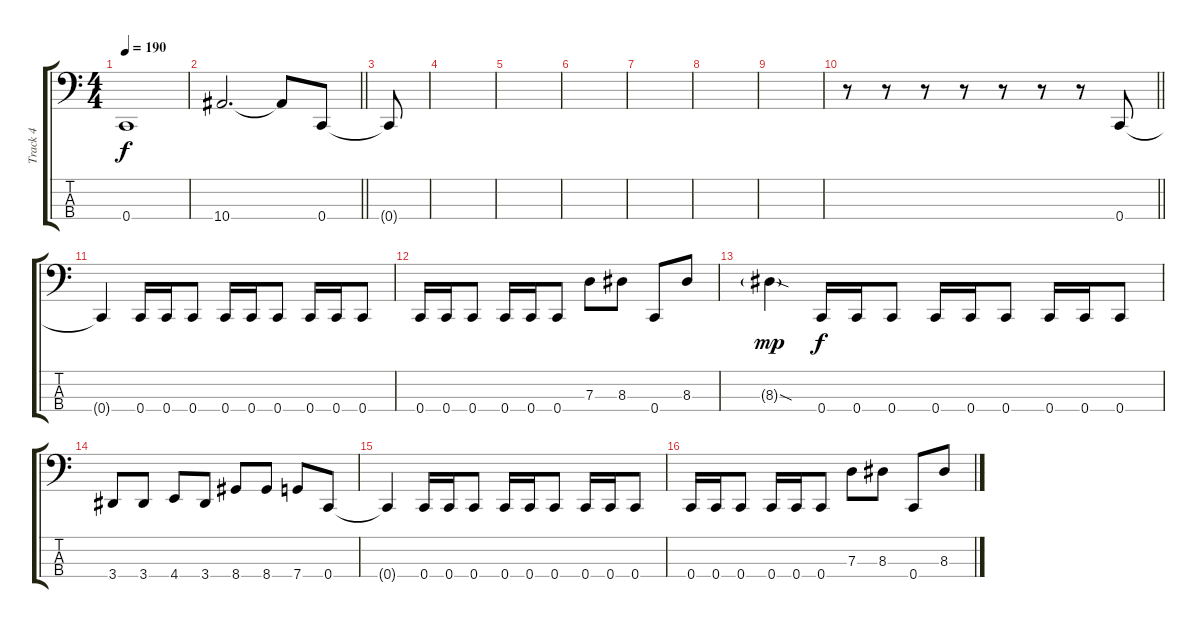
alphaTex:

\track ("Track 4" "Track 4") {instrument electricbasspick}
\staff {score tabs}
\tuning (F2 C2 G1 C1) {hide}
\ts (4 4)
\tempo 190
\clef f4
\ks c
0.4.1{dy f} |
\barLineRight lightlight
10.4.2{d} 10.4{t}.8 0.4.8 |
\section ("" "")
0.4{t}.8 |
|
|
|
|
|
|
\barLineRight lightlight
r.8 r.8 r.8 r.8 r.8 r.8 r.8 0.4.8 |
\section ("" "")
0.4{t}.4 0.4.16 0.4.16 0.4.8 0.4.16 0.4.16 0.4.8 0.4.16 0.4.16 0.4.8 |
0.4.16 0.4.16 0.4.8 0.4.16 0.4.16 0.4.8 7.3.8 8.3.8 0.4.8 8.3.8 |
8.3{sod g}.4{dy mp} 0.4.16{dy f} 0.4.16 0.4.8 0.4.16 0.4.16 0.4.8 0.4.16 0.4.16 0.4.8 |
3.4.8 3.4.8 4.4.8 3.4.8 8.4.8 8.4.8 7.4.8 0.4.8 |
0.4{t}.4 0.4.16 0.4.16 0.4.8 0.4.16 0.4.16 0.4.8 0.4.16 0.4.16 0.4.8 |
0.4.16 0.4.16 0.4.8 0.4.16 0.4.16 0.4.8 7.3.8 8.3.8 0.4.8 8.3.8
